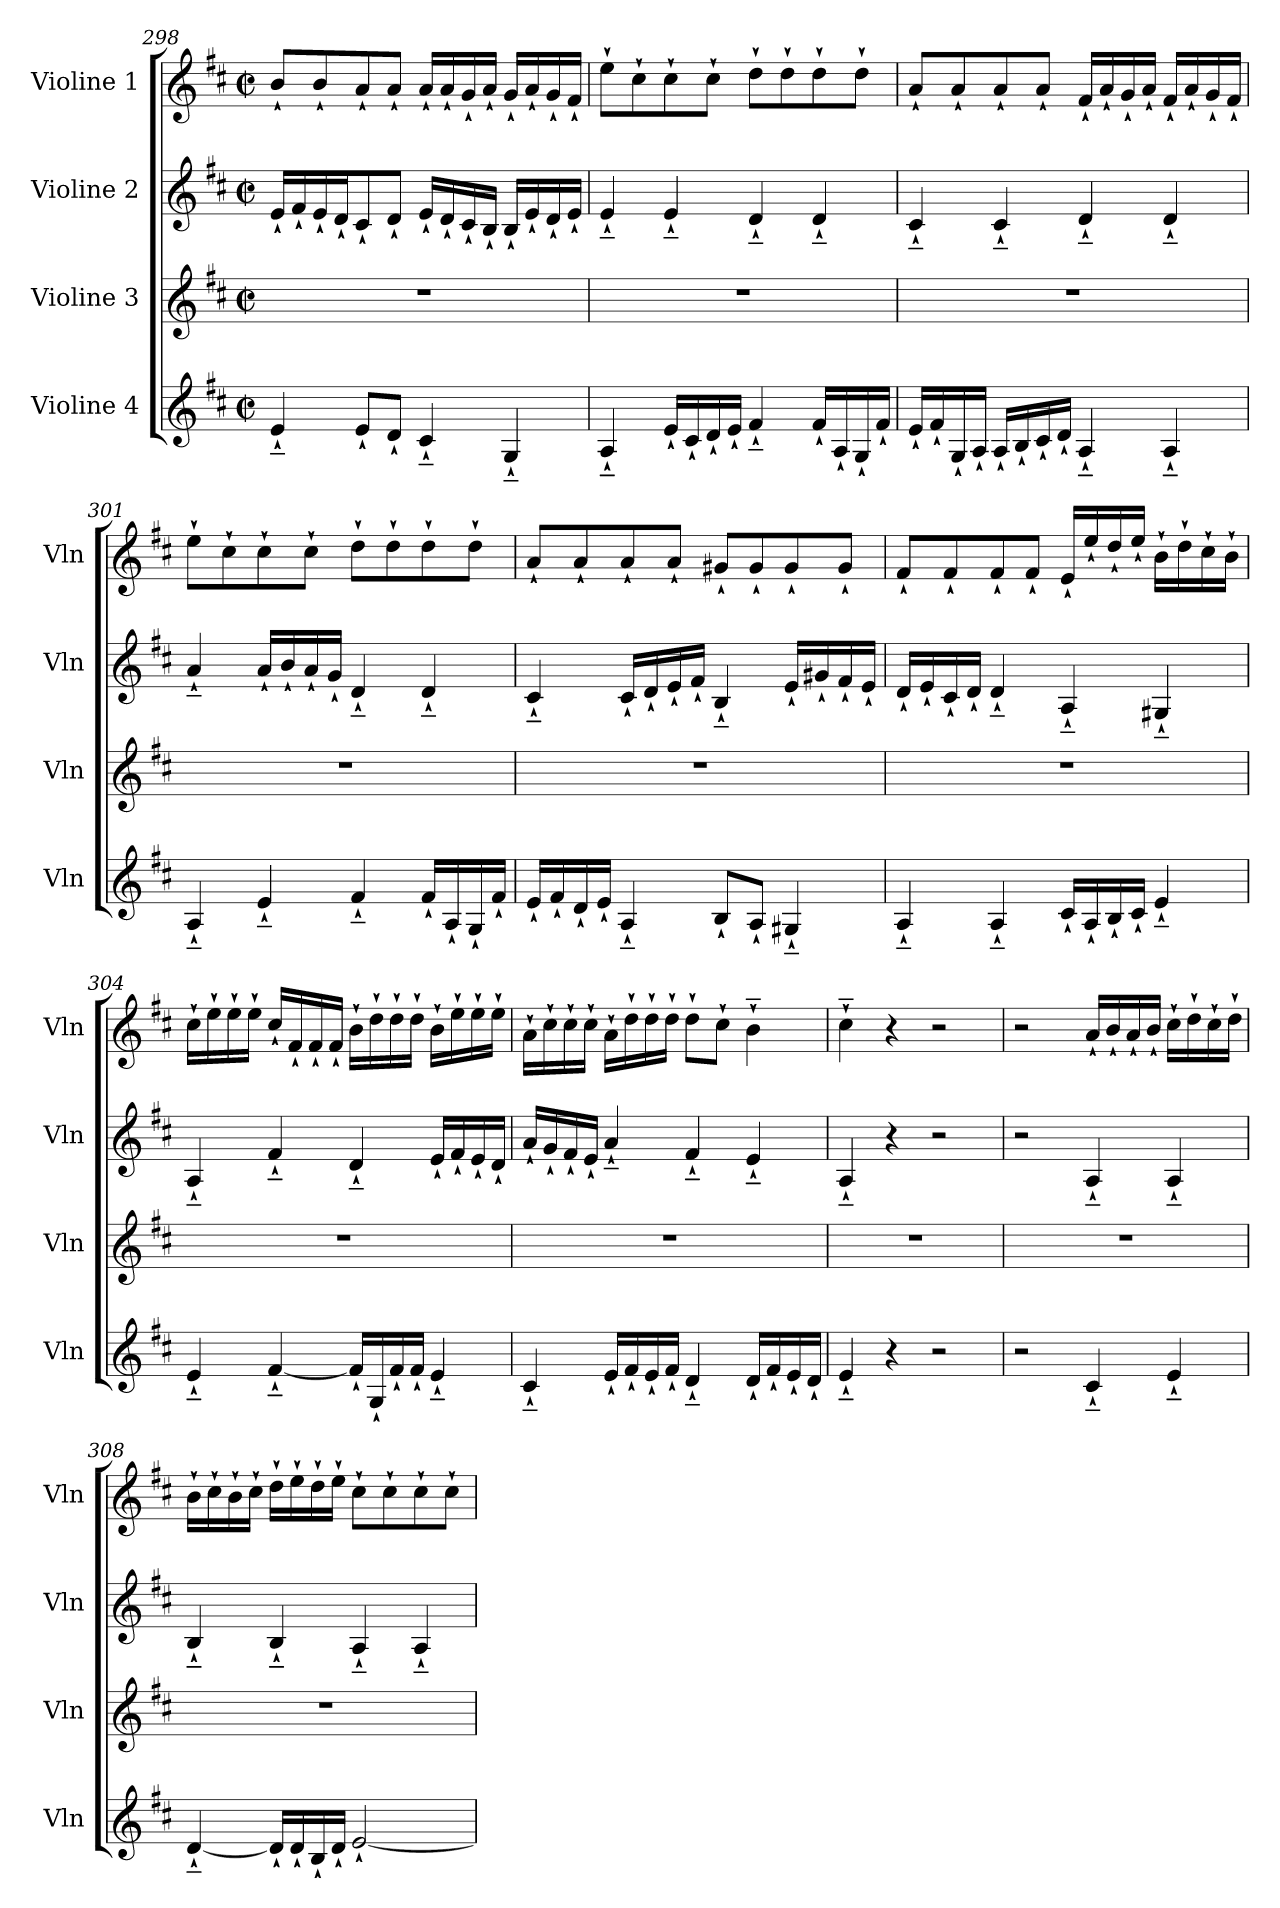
**kern	**kern	**kern	**kern
*part4	*part3	*part2	*part1
*staff4	*staff3	*staff2	*staff1
*I"Violine 4	*I"Violine 3	*I"Violine 2	*I"Violine 1
*I'Vln	*I'Vln	*I'Vln	*I'Vln
*clefG2	*clefG2	*clefG2	*clefG2
*k[f#c#]	*k[f#c#]	*k[f#c#]	*k[f#c#]
*D:	*D:	*D:	*D:
*M2/2	*M2/2	*M2/2	*M2/2
*met(c|)	*met(c|)	*met(c|)	*met(c|)
=298	=298	=298	=298
4e~`/	1r	16e`/LL	8b`/L
.	.	16f#`/	.
.	.	16e`/	8b`/
.	.	16d`/J	.
8e`/L	.	8c#`/	8a`/
8d`/J	.	8d`/J	8a`/J
4c#~`/	.	16e`/LL	16a`/LL
.	.	16d`/	16a`/
.	.	16c#`/	16g`/
.	.	16B`/JJ	16a`/JJ
4G~`/	.	16B`/LL	16g`/LL
.	.	16e`/	16a`/
.	.	16d`/	16g`/
.	.	16e`/JJ	16f#`/JJ
!!LO:PB:g=z
=299	=299	=299	=299
4A~`/	1r	4e~`/	8ee`\L
.	.	.	8cc#`\
16e`/LL	.	4e~`/	8cc#`\
16c#`/	.	.	.
16d`/	.	.	8cc#`\J
16e`/JJ	.	.	.
4f#~`/	.	4d~`/	8dd`\L
.	.	.	8dd`\
16f#`/LL	.	4d~`/	8dd`\
16A`/	.	.	.
16G`/	.	.	8dd`\J
16f#`/JJ	.	.	.
=300	=300	=300	=300
16e`/LL	1r	4c#~`/	8a`/L
16f#`/	.	.	.
16G`/	.	.	8a`/
16A`/JJ	.	.	.
16A`/LL	.	4c#~`/	8a`/
16B`/	.	.	.
16c#`/	.	.	8a`/J
16d`/JJ	.	.	.
4A~`/	.	4d~`/	16f#`/LL
.	.	.	16a`/
.	.	.	16g`/
.	.	.	16a`/JJ
4A~`/	.	4d~`/	16f#`/LL
.	.	.	16a`/
.	.	.	16g`/
.	.	.	16f#`/JJ
=301	=301	=301	=301
4A~`/	1r	4a~`/	8ee`\L
.	.	.	8cc#`\
4e~`/	.	16a`/LL	8cc#`\
.	.	16b`/	.
.	.	16a`/	8cc#`\J
.	.	16g`/JJ	.
4f#~`/	.	4d~`/	8dd`\L
.	.	.	8dd`\
16f#`/LL	.	4d~`/	8dd`\
16A`/	.	.	.
16G`/	.	.	8dd`\J
16f#`/JJ	.	.	.
!!LO:LB:g=z
=302	=302	=302	=302
16e`/LL	1r	4c#~`/	8a`/L
16f#`/	.	.	.
16d`/	.	.	8a`/
16e`/JJ	.	.	.
4A~`/	.	16c#`/LL	8a`/
.	.	16d`/	.
.	.	16e`/	8a`/J
.	.	16f#`/JJ	.
8B`/L	.	4B~`/	8g#X`/L
8A`/J	.	.	8g#`/
4G#X~`/	.	16e`/LL	8g#`/
.	.	16g#X`/	.
.	.	16f#`/	8g#`/J
.	.	16e`/JJ	.
=303	=303	=303	=303
4A~`/	1r	16d`/LL	8f#`/L
.	.	16e`/	.
.	.	16c#`/	8f#`/
.	.	16d`/JJ	.
4A~`/	.	4d~`/	8f#`/
.	.	.	8f#`/J
16c#`/LL	.	4A~`/	16e`/LL
16A`/	.	.	16ee`/
16B`/	.	.	16dd`/
16c#`/JJ	.	.	16ee`/JJ
4e~`/	.	4G#X~`/	16b`\LL
.	.	.	16dd`\
.	.	.	16cc#`\
.	.	.	16b`\JJ
=304	=304	=304	=304
4e~`/	1r	4A~`/	16cc#`\LL
.	.	.	16ee`\
.	.	.	16ee`\
.	.	.	16ee`\JJ
[4f#~`/	.	4f#~`/	16cc#`/LL
.	.	.	16f#`/
.	.	.	16f#`/
.	.	.	16f#`/JJ
16f#`/LL]	.	4d~`/	16b`\LL
16G`/	.	.	16dd`\
16f#`/	.	.	16dd`\
16f#`/JJ	.	.	16dd`\JJ
4e~`/	.	16e`/LL	16b`\LL
.	.	16f#`/	16ee`\
.	.	16e`/	16ee`\
.	.	16d`/JJ	16ee`\JJ
!!LO:LB:g=z
=305	=305	=305	=305
4c#~`/	1r	16a`/LL	16a`\LL
.	.	16g`/	16cc#`\
.	.	16f#`/	16cc#`\
.	.	16e`/JJ	16cc#`\JJ
16e`/LL	.	4a~`/	16a`\LL
16f#`/	.	.	16dd`\
16e`/	.	.	16dd`\
16f#`/JJ	.	.	16dd`\JJ
4d~`/	.	4f#~`/	8dd`\L
.	.	.	8cc#`\J
16d`/LL	.	4e~`/	4b~`\
16f#`/	.	.	.
16e`/	.	.	.
16d`/JJ	.	.	.
=306	=306	=306	=306
4e~`/	1r	4A~`/	4cc#~`\
4r	.	4r	4r
2r	.	2r	2r
=307	=307	=307	=307
2r	1r	2r	2r
4c#~`/	.	4A~`/	16a`/LL
.	.	.	16b`/
.	.	.	16a`/
.	.	.	16b`/JJ
4e~`/	.	4A~`/	16cc#`\LL
.	.	.	16dd`\
.	.	.	16cc#`\
.	.	.	16dd`\JJ
=308	=308	=308	=308
[4d~`/	1r	4B~`/	16b`\LL
.	.	.	16cc#`\
.	.	.	16b`\
.	.	.	16cc#`\JJ
16d`/LL]	.	4B~`/	16dd`\LL
16d`/	.	.	16ee`\
16B`/	.	.	16dd`\
16d`/JJ	.	.	16ee`\JJ
[2e`/	.	4A~`/	8cc#`\L
.	.	.	8cc#`\
.	.	4A~`/	8cc#`\
.	.	.	8cc#`\J
=	=	=	=
*-	*-	*-	*-
